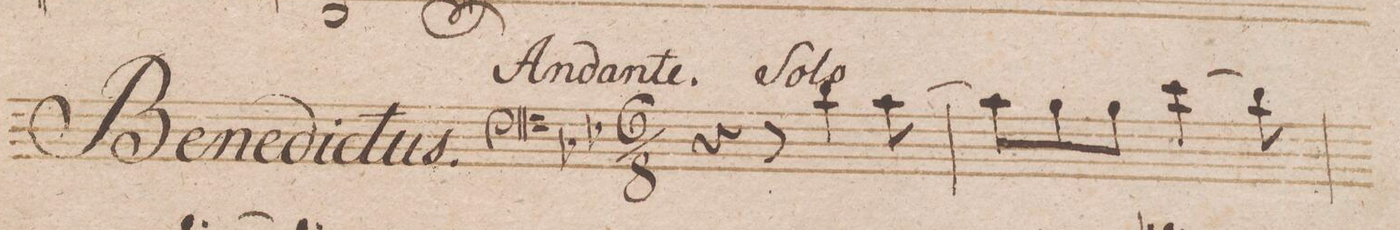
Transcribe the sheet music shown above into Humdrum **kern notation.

**kern	**dynam
*I"Fagotto 1mo	*
*clefF4	*
*k[b-e-]	*
*M6/8	*
4r	.
8r	.
4d\	.
[8c\	.
=2	=2
8c\L]	.
8B-\	.
8B-\J	.
(4e-\	.
8d\)	.
=3	=3
*-	*-
